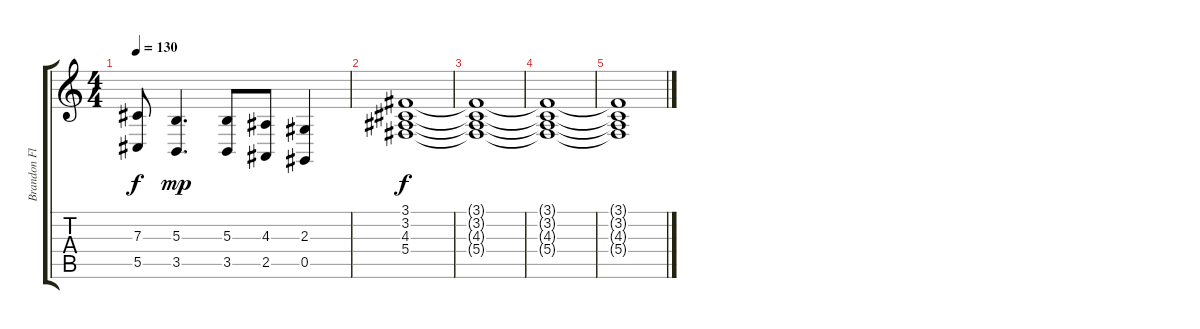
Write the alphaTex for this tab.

\track ("Brandon Flowers (Synth 3)" "Brandon Fl") {instrument pad7halo}
\staff {score tabs}
\tuning (Eb4 Bb3 Gb3 Db3 Ab2 Eb2) {hide}
\ts (4 4)
\tempo 130
\clef g2
\ks c
(7.3{t} 5.5{t}).8{dy f} (5.3 3.5).4{d dy mp} (5.3 3.5).8 (4.3 2.5).8 (2.3 0.5).4 |
(3.1 3.2 4.3 5.4).1{dy f} |
(3.1{t} 3.2{t} 4.3{t} 5.4{t}).1 |
(3.1{t} 3.2{t} 4.3{t} 5.4{t}).1 |
(3.1{t} 3.2{t} 4.3{t} 5.4{t}).1
